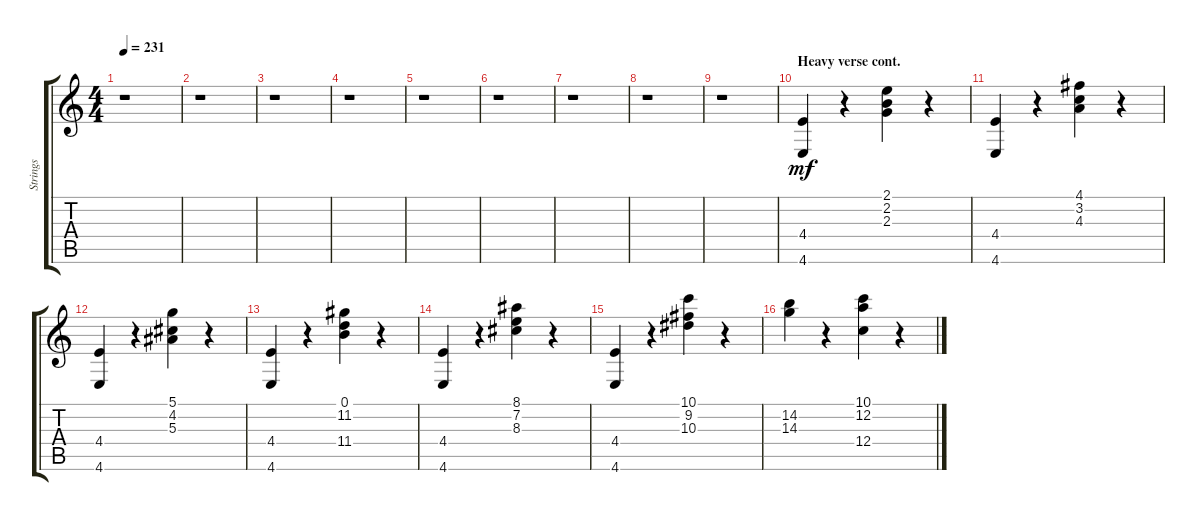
\track ("Strings" "Strings") {instrument electricguitarclean}
\staff {score tabs}
\tuning (D4 A3 F3 C3 G2 C2) {hide}
\ts (4 4)
\tempo 231
\clef g2
\ks aminor
r.1{dy mf} |
r.1 |
r.1 |
r.1 |
r.1 |
r.1 |
r.1 |
r.1 |
r.1 |
\section ("" "Heavy verse cont.")
(4.4 4.6).4 r.4 (2.1 2.2 2.3).4 r.4 |
(4.4 4.6).4 r.4 (4.1 3.2 4.3).4 r.4 |
(4.4 4.6).4 r.4 (5.1 4.2 5.3).4 r.4 |
(4.4 4.6).4 r.4 (0.1 11.2 11.4).4 r.4 |
(4.4 4.6).4 r.4 (8.1 7.2 8.3).4 r.4 |
(4.4 4.6).4 r.4 (10.1 9.2 10.3).4 r.4 |
(14.2 14.3).4 r.4 (10.1 12.2 12.4).4 r.4
